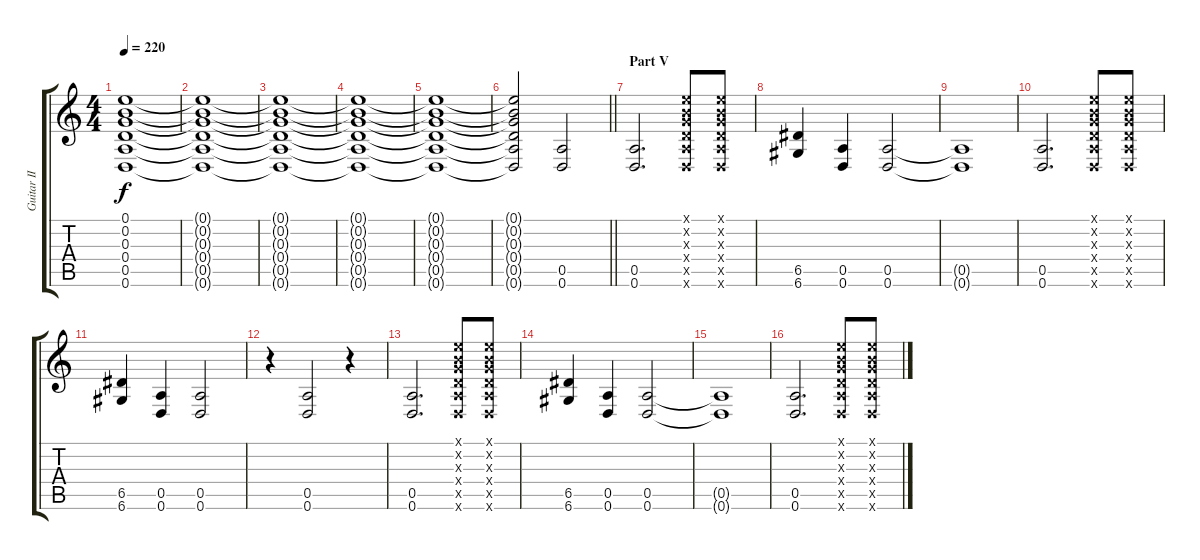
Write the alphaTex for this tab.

\track ("Guitar II" "Guitar II") {instrument distortionguitar}
\staff {score tabs}
\tuning (E4 B3 G3 D3 A2 D2) {hide}
\ts (4 4)
\tempo 220
\clef g2
\ks c
(0.1{t} 0.2{t} 0.3{t} 0.4{t} 0.5{t} 0.6{t}).1{dy f} |
(0.1{t} 0.2{t} 0.3{t} 0.4{t} 0.5{t} 0.6{t}).1 |
(0.1{t} 0.2{t} 0.3{t} 0.4{t} 0.5{t} 0.6{t}).1 |
(0.1{t} 0.2{t} 0.3{t} 0.4{t} 0.5{t} 0.6{t}).1 |
(0.1{t} 0.2{t} 0.3{t} 0.4{t} 0.5{t} 0.6{t}).1 |
\barLineRight lightlight
(0.1{t} 0.2{t} 0.3{t} 0.4{t} 0.5{t} 0.6{t}).2 (0.5 0.6).2 |
\section ("" "Part V")
(0.5 0.6).2{d} (0.1{x} 0.2{x} 0.3{x} 0.4{x} 0.5{x} 0.6{x}).8 (0.1{x} 0.2{x} 0.3{x} 0.4{x} 0.5{x} 0.6{x}).8 |
(6.5 6.6).4 (0.5 0.6).4 (0.5 0.6).2 |
(0.5{t} 0.6{t}).1 |
(0.5 0.6).2{d} (0.1{x} 0.2{x} 0.3{x} 0.4{x} 0.5{x} 0.6{x}).8 (0.1{x} 0.2{x} 0.3{x} 0.4{x} 0.5{x} 0.6{x}).8 |
(6.5 6.6).4 (0.5 0.6).4 (0.5 0.6).2 |
r.4 (0.5 0.6).2 r.4 |
(0.5 0.6).2{d} (0.1{x} 0.2{x} 0.3{x} 0.4{x} 0.5{x} 0.6{x}).8 (0.1{x} 0.2{x} 0.3{x} 0.4{x} 0.5{x} 0.6{x}).8 |
(6.5 6.6).4 (0.5 0.6).4 (0.5 0.6).2 |
(0.5{t} 0.6{t}).1 |
(0.5 0.6).2{d} (0.1{x} 0.2{x} 0.3{x} 0.4{x} 0.5{x} 0.6{x}).8 (0.1{x} 0.2{x} 0.3{x} 0.4{x} 0.5{x} 0.6{x}).8
